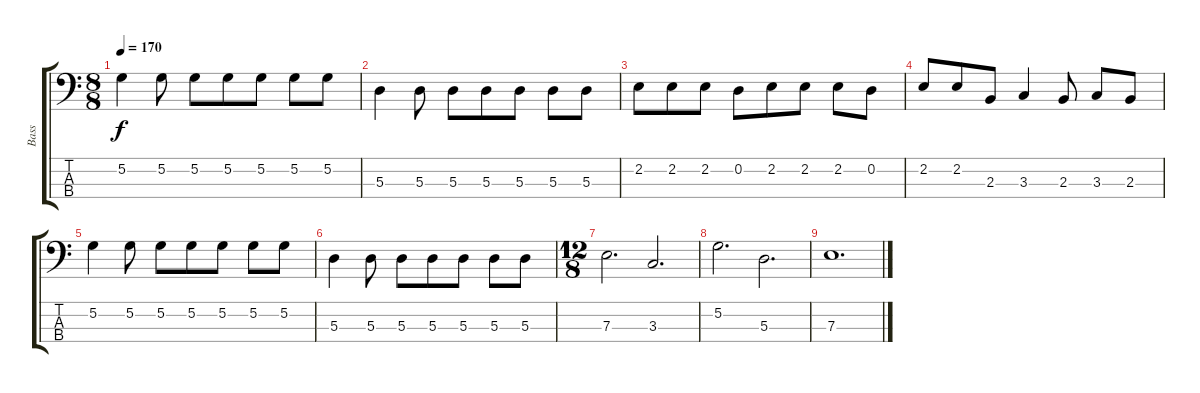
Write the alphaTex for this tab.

\track ("Bass" "Bass") {instrument electricbassfinger}
\staff {score tabs}
\tuning (G2 D2 A1 E1) {hide}
\ts (8 8)
\tempo 170
\clef f4
\ks c
5.2.4{dy f} 5.2.8 5.2.8 5.2.8 5.2.8 5.2.8 5.2.8 |
5.3.4 5.3.8 5.3.8 5.3.8 5.3.8 5.3.8 5.3.8 |
2.2.8 2.2.8 2.2.8 0.2.8 2.2.8 2.2.8 2.2.8 0.2.8 |
2.2.8 2.2.8 2.3.8 3.3.4 2.3.8 3.3.8 2.3.8 |
5.2.4 5.2.8 5.2.8 5.2.8 5.2.8 5.2.8 5.2.8 |
5.3.4 5.3.8 5.3.8 5.3.8 5.3.8 5.3.8 5.3.8 |
\ts (12 8)
7.3.2{d} 3.3.2{d} |
5.2.2{d} 5.3.2{d} |
7.3.1{d}
